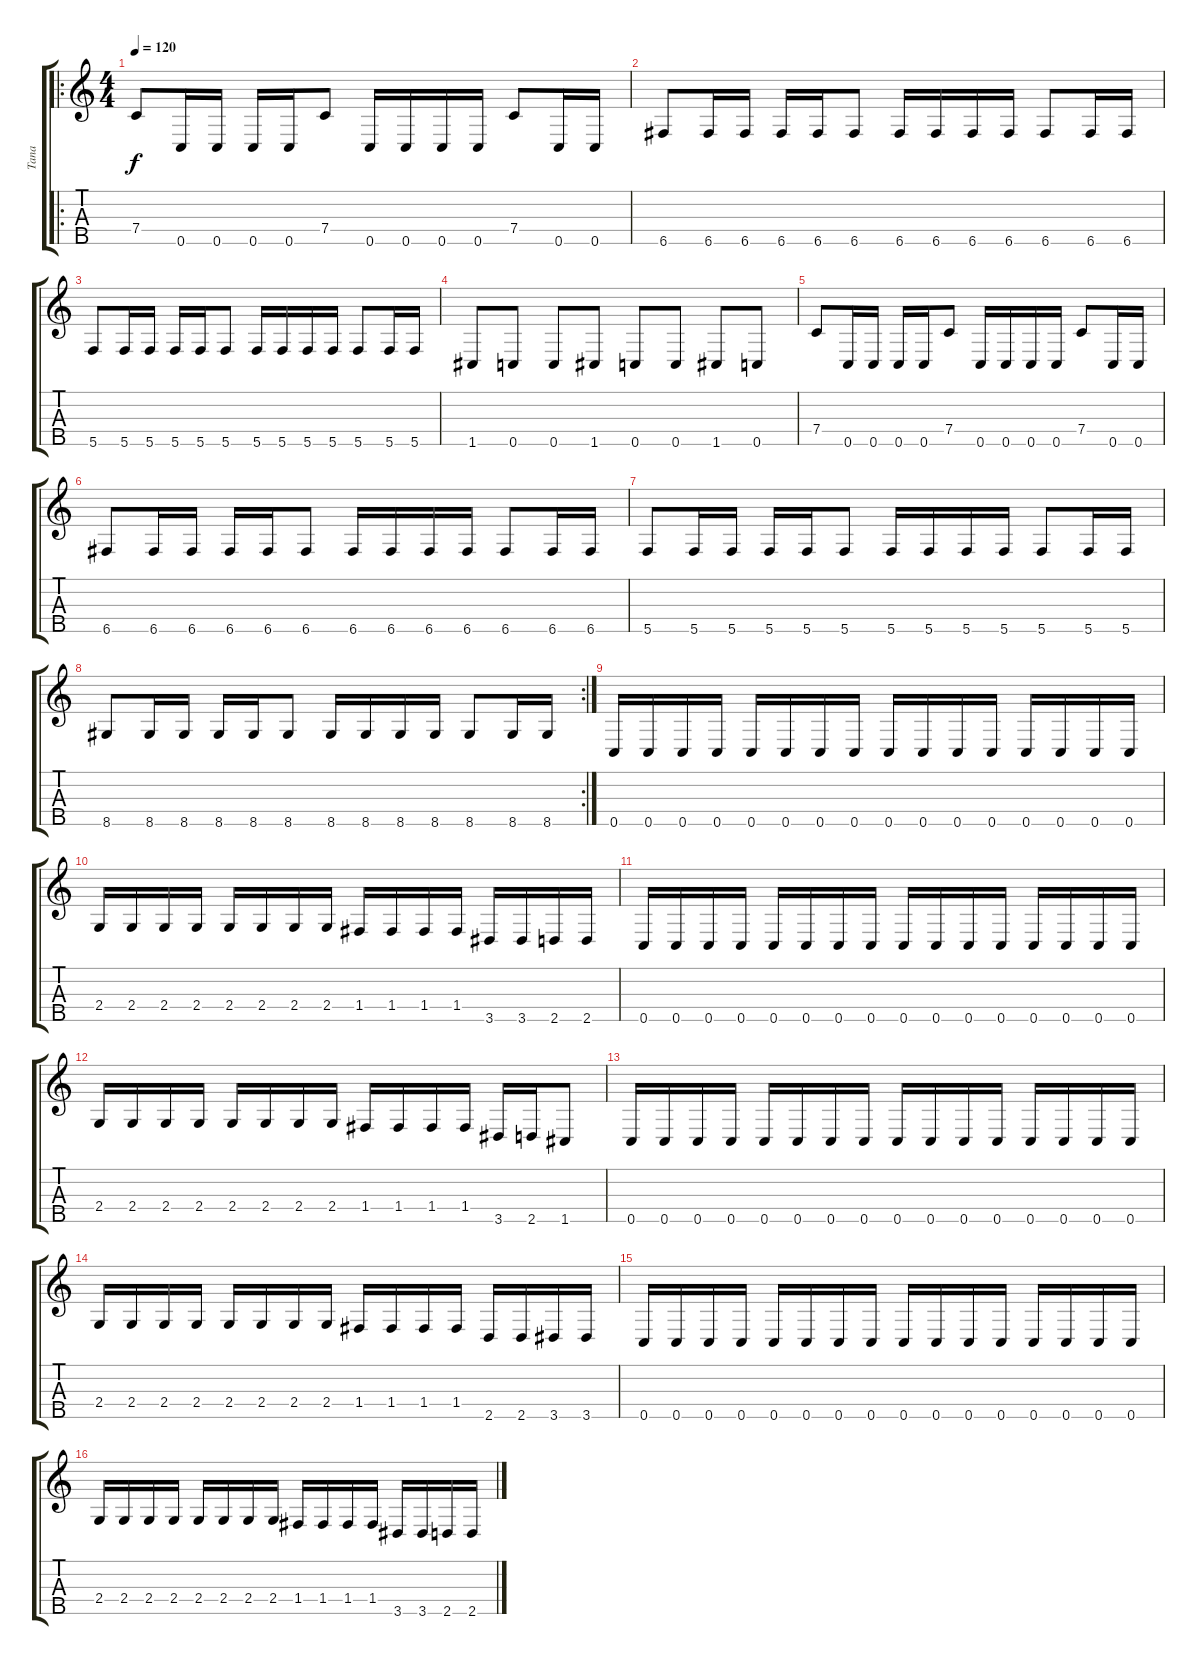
\track ("Tana" "Tana") {instrument acousticbass}
\staff {score tabs}
\tuning (Ab3 Eb3 Bb2 F2 C2) {hide}
\ro
\ts (4 4)
\tempo 120
\clef g2
\ks c
7.4.8{dy f} 0.5.16 0.5.16 0.5.16 0.5.16 7.4.8 0.5.16 0.5.16 0.5.16 0.5.16 7.4.8 0.5.16 0.5.16 |
6.5.8 6.5.16 6.5.16 6.5.16 6.5.16 6.5.8 6.5.16 6.5.16 6.5.16 6.5.16 6.5.8 6.5.16 6.5.16 |
5.5.8 5.5.16 5.5.16 5.5.16 5.5.16 5.5.8 5.5.16 5.5.16 5.5.16 5.5.16 5.5.8 5.5.16 5.5.16 |
1.5.8 0.5.8 0.5.8 1.5.8 0.5.8 0.5.8 1.5.8 0.5.8 |
7.4.8 0.5.16 0.5.16 0.5.16 0.5.16 7.4.8 0.5.16 0.5.16 0.5.16 0.5.16 7.4.8 0.5.16 0.5.16 |
6.5.8 6.5.16 6.5.16 6.5.16 6.5.16 6.5.8 6.5.16 6.5.16 6.5.16 6.5.16 6.5.8 6.5.16 6.5.16 |
5.5.8 5.5.16 5.5.16 5.5.16 5.5.16 5.5.8 5.5.16 5.5.16 5.5.16 5.5.16 5.5.8 5.5.16 5.5.16 |
\rc 2
8.5.8 8.5.16 8.5.16 8.5.16 8.5.16 8.5.8 8.5.16 8.5.16 8.5.16 8.5.16 8.5.8 8.5.16 8.5.16 |
0.5.16 0.5.16 0.5.16 0.5.16 0.5.16 0.5.16 0.5.16 0.5.16 0.5.16 0.5.16 0.5.16 0.5.16 0.5.16 0.5.16 0.5.16 0.5.16 |
2.4.16 2.4.16 2.4.16 2.4.16 2.4.16 2.4.16 2.4.16 2.4.16 1.4.16 1.4.16 1.4.16 1.4.16 3.5.16 3.5.16 2.5.16 2.5.16 |
0.5.16 0.5.16 0.5.16 0.5.16 0.5.16 0.5.16 0.5.16 0.5.16 0.5.16 0.5.16 0.5.16 0.5.16 0.5.16 0.5.16 0.5.16 0.5.16 |
2.4.16 2.4.16 2.4.16 2.4.16 2.4.16 2.4.16 2.4.16 2.4.16 1.4.16 1.4.16 1.4.16 1.4.16 3.5.16 2.5.16 1.5.8 |
0.5.16 0.5.16 0.5.16 0.5.16 0.5.16 0.5.16 0.5.16 0.5.16 0.5.16 0.5.16 0.5.16 0.5.16 0.5.16 0.5.16 0.5.16 0.5.16 |
2.4.16 2.4.16 2.4.16 2.4.16 2.4.16 2.4.16 2.4.16 2.4.16 1.4.16 1.4.16 1.4.16 1.4.16 2.5.16 2.5.16 3.5.16 3.5.16 |
0.5.16 0.5.16 0.5.16 0.5.16 0.5.16 0.5.16 0.5.16 0.5.16 0.5.16 0.5.16 0.5.16 0.5.16 0.5.16 0.5.16 0.5.16 0.5.16 |
2.4.16 2.4.16 2.4.16 2.4.16 2.4.16 2.4.16 2.4.16 2.4.16 1.4.16 1.4.16 1.4.16 1.4.16 3.5.16 3.5.16 2.5.16 2.5.16
